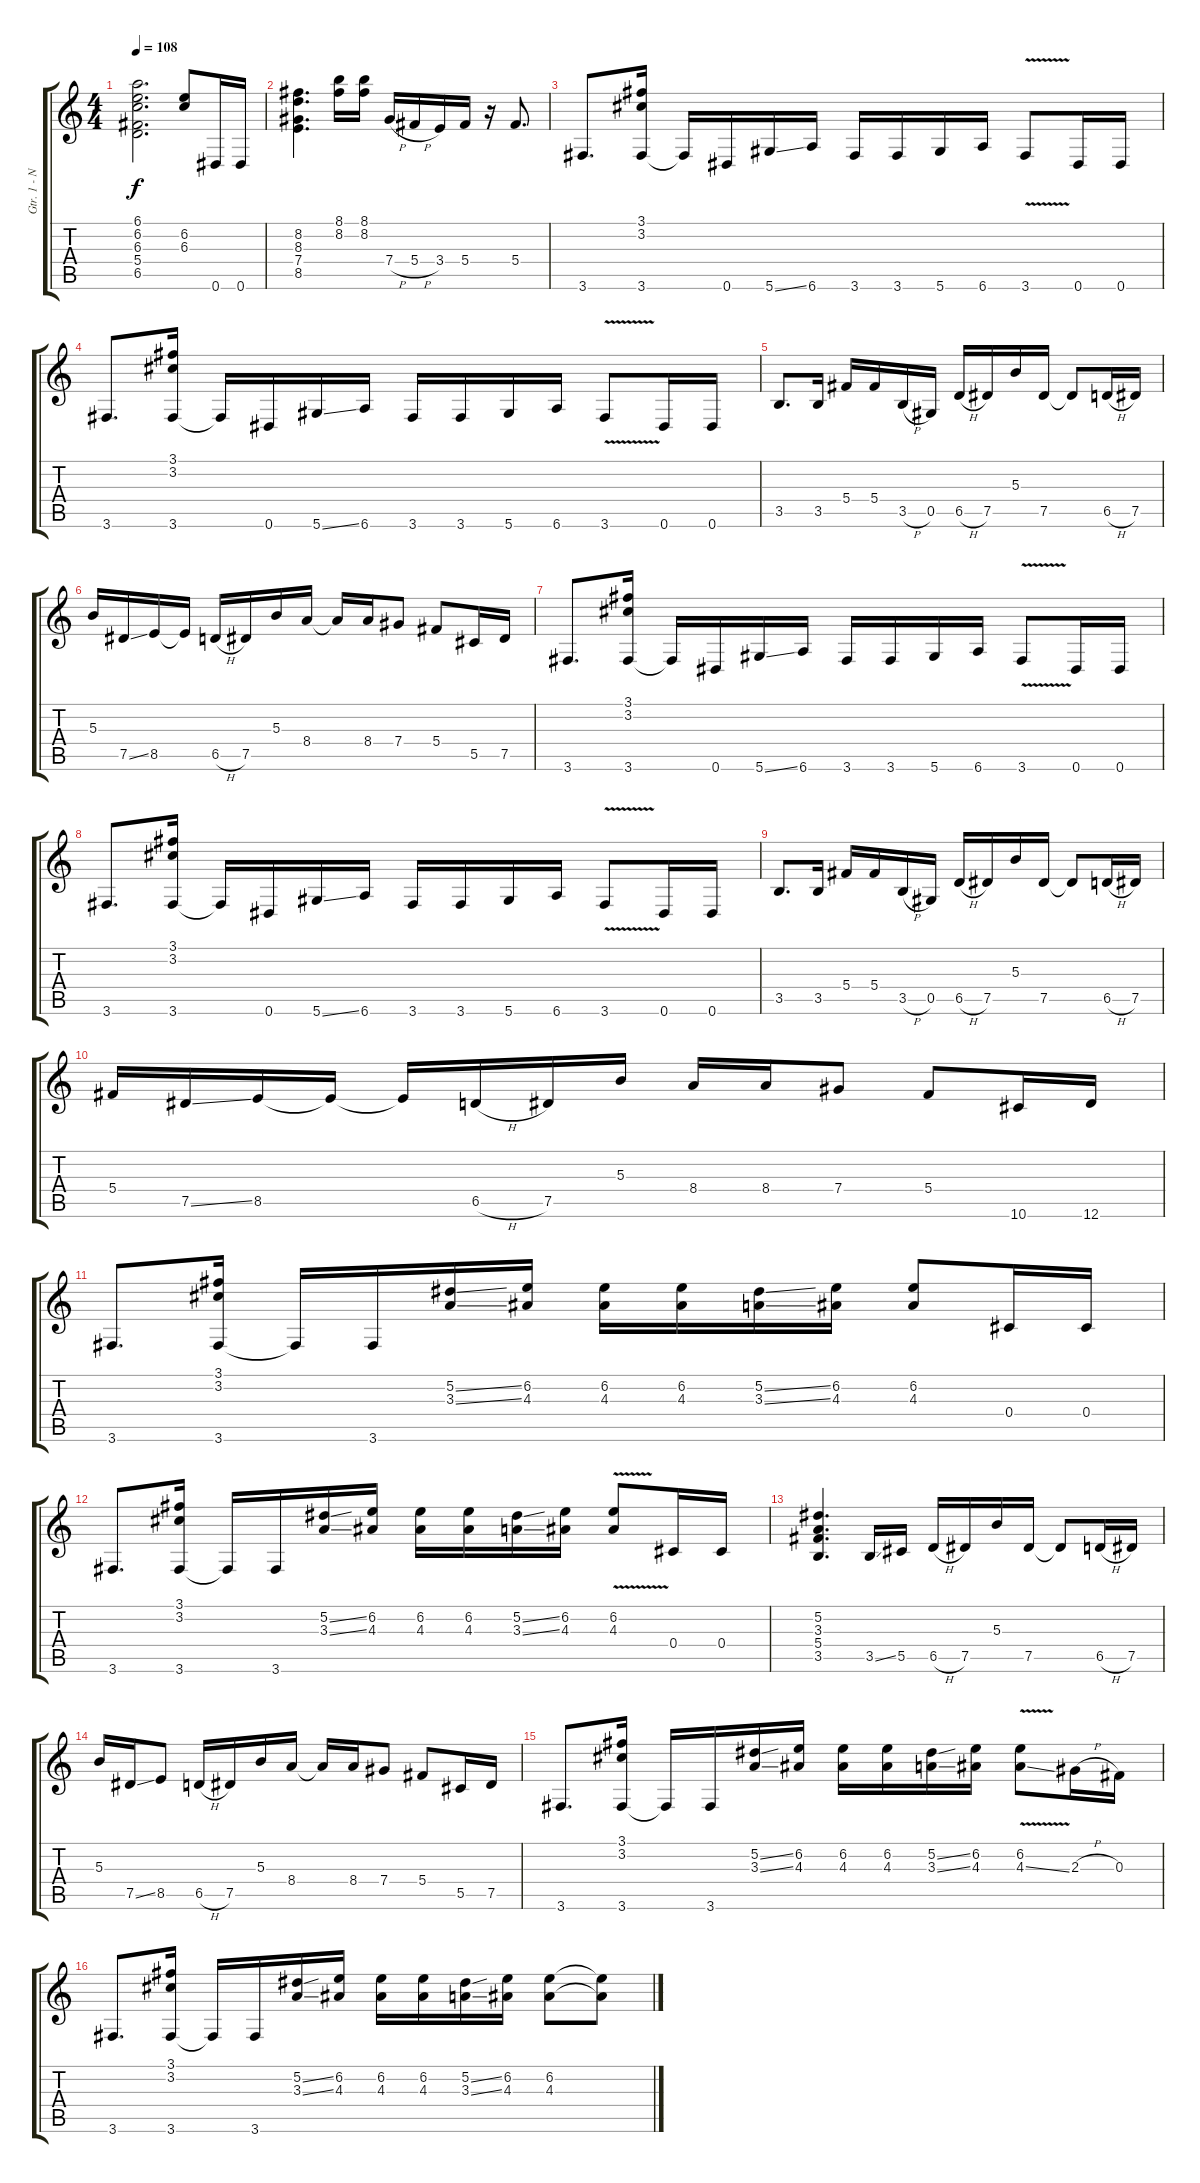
\track ("Gtr. 1 - Nuno" "Gtr. 1 - N") {instrument distortionguitar}
\staff {score tabs}
\tuning (Eb4 Bb3 Gb3 Db3 Ab2 Eb2) {hide}
\ts (4 4)
\tempo 108
\clef g2
\ks c
(6.1 6.2 6.3 5.4 6.5).2{d dy f} (6.2 6.3).8 0.6.16 0.6.16 |
(8.2 8.3 7.4 8.5).4{d} (8.1 8.2).16 (8.1 8.2).16 7.4{h}.16 5.4{h}.16 3.4.16 5.4.16 r.16 5.4.8{d} |
3.6.8{d} (3.1 3.2 3.6).16 3.6{t}.16 0.6.16 5.6{ss}.16 6.6.16 3.6.16 3.6.16 5.6.16 6.6.16 3.6{v}.8 0.6.16 0.6.16 |
3.6.8{d} (3.1 3.2 3.6).16 3.6{t}.16 0.6.16 5.6{ss}.16 6.6.16 3.6.16 3.6.16 5.6.16 6.6.16 3.6{v}.8 0.6.16 0.6.16 |
3.5.8{d} 3.5.16 5.4.16 5.4.16 3.5{h}.16 0.5.16 6.5{h}.16 7.5.16 5.3.16 7.5.16 7.5{t}.8 6.5{h}.16 7.5.16 |
5.3.16 7.5{ss}.16 8.5.16 8.5{t}.16 6.5{h}.16 7.5.16 5.3.16 8.4.16 8.4{t}.16 8.4.16 7.4.8 5.4.8 5.5.16 7.5.16 |
3.6.8{d} (3.1 3.2 3.6).16 3.6{t}.16 0.6.16 5.6{ss}.16 6.6.16 3.6.16 3.6.16 5.6.16 6.6.16 3.6{v}.8 0.6.16 0.6.16 |
3.6.8{d} (3.1 3.2 3.6).16 3.6{t}.16 0.6.16 5.6{ss}.16 6.6.16 3.6.16 3.6.16 5.6.16 6.6.16 3.6{v}.8 0.6.16 0.6.16 |
3.5.8{d} 3.5.16 5.4.16 5.4.16 3.5{h}.16 0.5.16 6.5{h}.16 7.5.16 5.3.16 7.5.16 7.5{t}.8 6.5{h}.16 7.5.16 |
5.4.16 7.5{ss}.16 8.5.16 8.5{t}.16 8.5{t}.16 6.5{h}.16 7.5.16 5.3.16 8.4.16 8.4.16 7.4.8 5.4.8 10.6.16 12.6.16 |
3.6.8{d} (3.1 3.2 3.6).16 3.6{t}.16 3.6.16 (5.2{ss} 3.3{ss}).16 (6.2 4.3).16 (6.2 4.3).16 (6.2 4.3).16 (5.2{ss} 3.3{ss}).16 (6.2 4.3).16 (6.2 4.3).8 0.4.16 0.4.16 |
3.6.8{d} (3.1 3.2 3.6).16 3.6{t}.16 3.6.16 (5.2{ss} 3.3{ss}).16 (6.2 4.3).16 (6.2 4.3).16 (6.2 4.3).16 (5.2{ss} 3.3{ss}).16 (6.2 4.3).16 (6.2{v} 4.3{v}).8 0.4.16 0.4.16 |
(5.2 3.3 5.4 3.5).4{d} 3.5{ss}.16 5.5.16 6.5{h}.16 7.5.16 5.3.16 7.5.16 7.5{t}.8 6.5{h}.16 7.5.16 |
5.3.16 7.5{ss}.16 8.5.8 6.5{h}.16 7.5.16 5.3.16 8.4.16 8.4{t}.16 8.4.16 7.4.8 5.4.8 5.5.16 7.5.16 |
3.6.8{d} (3.1 3.2 3.6).16 3.6{t}.16 3.6.16 (5.2{ss} 3.3{ss}).16 (6.2 4.3).16 (6.2 4.3).16 (6.2 4.3).16 (5.2{ss} 3.3{ss}).16 (6.2 4.3).16 (6.2{v} 4.3{v ss}).8 2.3{h}.16 0.3.16 |
3.6.8{d} (3.1 3.2 3.6).16 3.6{t}.16 3.6.16 (5.2{ss} 3.3{ss}).16 (6.2 4.3).16 (6.2 4.3).16 (6.2 4.3).16 (5.2{ss} 3.3{ss}).16 (6.2 4.3).16 (6.2 4.3).8 (6.2{t} 4.3{t}).8
